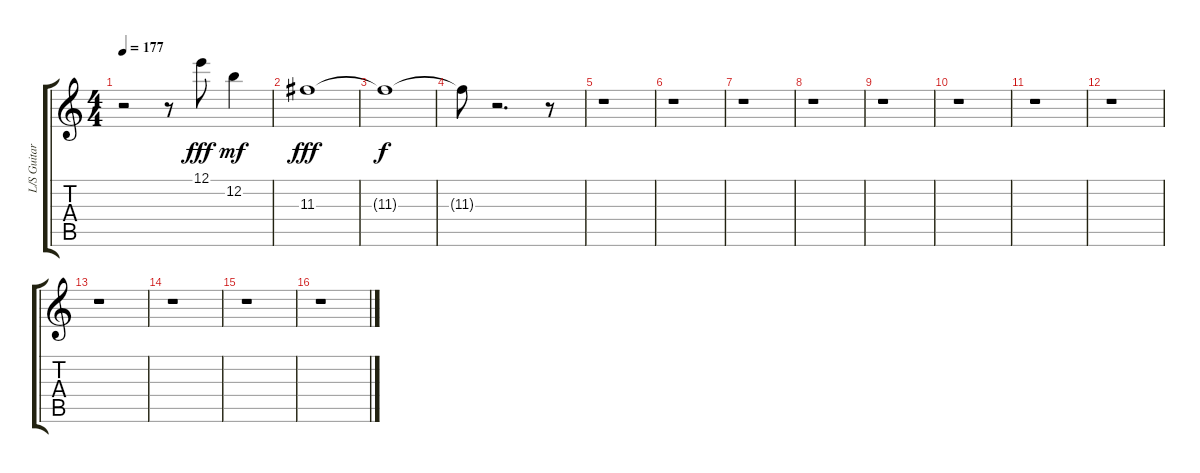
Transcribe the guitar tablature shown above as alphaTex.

\track ("L/S Guitar Echo" "L/S Guitar") {instrument overdrivenguitar}
\staff {score tabs}
\tuning (E4 B3 G3 D3 A2 E2) {hide}
\ts (4 4)
\tempo 177
\clef g2
\ks c
r.2{dy f} r.8 12.1.8{dy fff} 12.2.4{dy mf} |
11.3.1{dy fff} |
11.3{t}.1{dy f} |
11.3{t}.8 r.2{d} r.8 |
r.1 |
r.1 |
r.1 |
r.1 |
r.1 |
r.1 |
r.1 |
r.1 |
r.1 |
r.1 |
r.1 |
r.1
